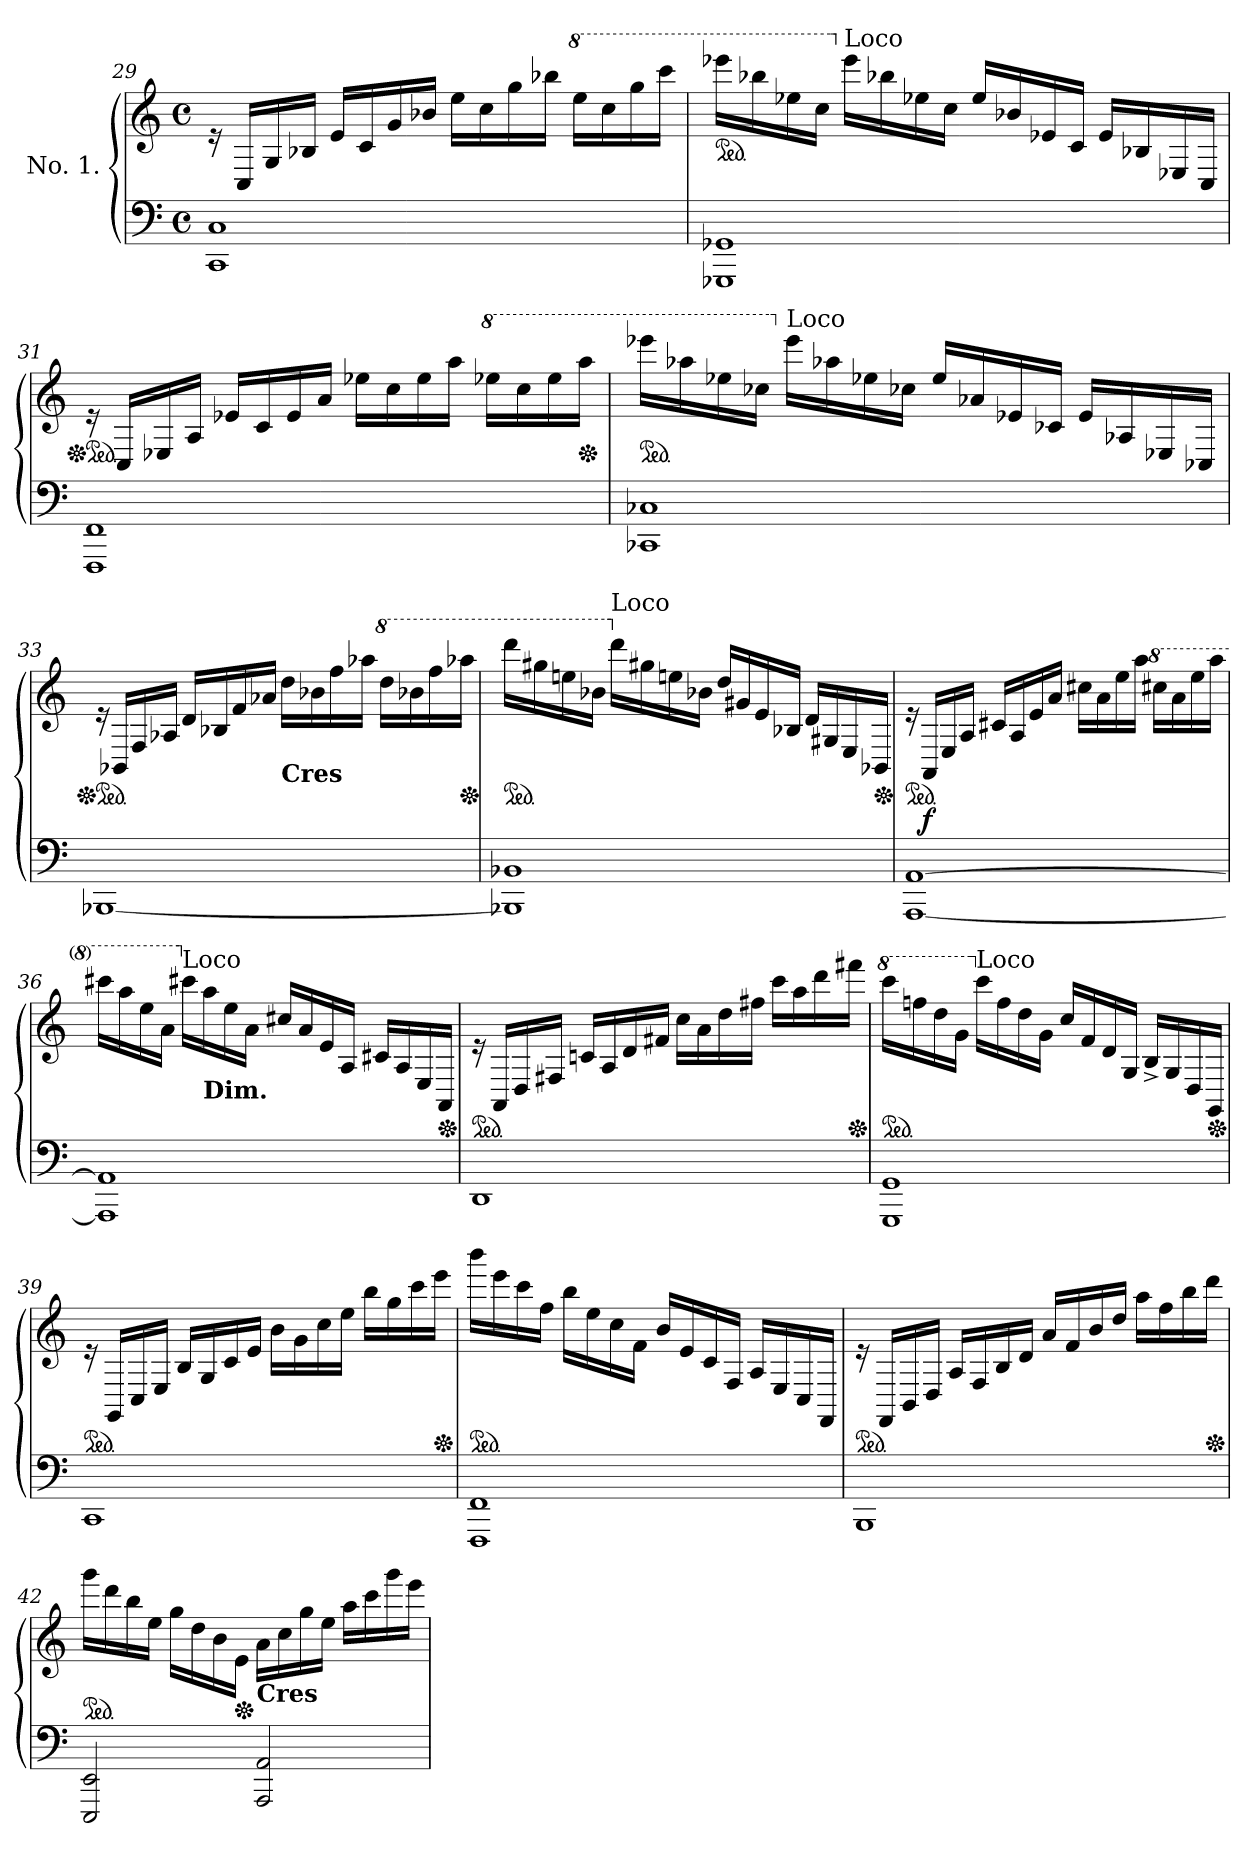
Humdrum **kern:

**kern	**kern	**dynam
*part1	*part1	*part1
*staff2	*staff1	*staff1/2
*I"No. 1.	*	*
*clefF4	*clefG2	*
*k[]	*k[]	*
*C:	*C:	*
*M4/4	*M4/4	*
*met(c)	*met(c)	*
=29	=29	=29
1CC 1C	16re	.
.	16C/LL	.
.	16G/	.
.	16B-XJJ	.
.	16eLL	.
.	16c	.
.	16g	.
.	16b-XJJ	.
.	16eeLL	.
.	16cc	.
.	16gg	.
.	16bb-XJJ	.
*	*8va	*
.	16eeeLL	.
.	16ccc	.
.	16ggg	.
.	16ccccJJ	.
=30	=30	=30
*	*ped	*
1GGG-X 1GG-X	16eeee-XLL	.
.	16bbb-X	.
.	16eee-X	.
.	16cccJJ	.
*	*X8va	*
!	!LO:TX:a:t=Loco	!
.	16eee-LL	.
.	16bb-X	.
.	16ee-X	.
.	16ccJJ	.
.	16ee-LL	.
.	16b-X	.
.	16e-X	.
.	16cJJ	.
.	16e-LL	.
.	16B-X	.
.	16E-X	.
.	16C/JJ	.
=31	=31	=31
*	*Xped	*
*	*ped	*
1FFF 1FF	16re	.
.	16C/LL	.
.	16E-X	.
.	16A/JJ	.
.	16e-XLL	.
.	16c	.
.	16e-	.
.	16aJJ	.
.	16ee-XLL	.
.	16cc	.
.	16ee-	.
.	16aaJJ	.
*	*8va	*
.	16eee-XLL	.
.	16ccc	.
.	16eee-	.
*	*Xped	*
.	16aaaJJ	.
=32	=32	=32
*	*ped	*
1CC-X 1C-X	16eeee-XLL	.
.	16aaa-X	.
.	16eee-X	.
.	16ccc-XJJ	.
*	*X8va	*
!	!LO:TX:a:t=Loco	!
.	16eee-LL	.
.	16aa-X	.
.	16ee-X	.
.	16cc-XJJ	.
.	16ee-LL	.
.	16a-X	.
.	16e-X	.
.	16c-XJJ	.
.	16e-LL	.
.	16A-X	.
.	16E-X	.
.	16C-XJJ	.
=33	=33	=33
*	*Xped	*
*	*ped	*
[1BBB-X	16re	.
.	16BB-XLL	.
.	16F/	.
.	16A-XJJ	.
.	16dLL	.
.	16B-X	.
.	16f	.
.	16a-XJJ	.
!	!LO:TX:c:B:t=Cres	!
.	16ddLL	.
.	16b-X	.
.	16ff	.
.	16aa-XJJ	.
*	*8va	*
.	16dddLL	.
.	16bb-X	.
.	16fff	.
*	*Xped	*
.	16aaa-XJJ	.
=34	=34	=34
*	*ped	*
1BBB-X] 1BB-X	16ddddLL	.
.	16ggg#X	.
.	16eeen	.
.	16bb-XJJ	.
*	*X8va	*
!	!LO:TX:a:t=Loco	!
.	16dddLL	.
.	16gg#X	.
.	16een	.
.	16b-XJJ	.
.	16ddLL	.
.	16g#X	.
.	16e	.
.	16B-XJJ	.
.	16dLL	.
.	16G#X	.
.	16E/	.
*	*Xped	*
.	16BB-XJJ	.
=35	=35	=35
*	*ped	*
[1AAA [1AA	16re	.
.	16AA/LL	f
.	16E/	.
.	16A/JJ	.
.	16c#XLL	.
.	16A	.
.	16e	.
.	16aJJ	.
.	16cc#XLL	.
.	16a	.
.	16ee	.
.	16aaJJ	.
*	*8va	*
.	16ccc#XLL	.
.	16aa	.
.	16eee	.
.	16aaaJJ	.
=36	=36	=36
1AAA] 1AA]	16cccc#XLL	.
.	16aaa	.
.	16eee	.
.	16aaJJ	.
*	*X8va	*
!	!LO:TX:a:t=Loco	!
.	16ccc#XLL	.
!	!LO:TX:c:B:t=Dim.	!
.	16aa	.
.	16ee	.
.	16aJJ	.
.	16cc#XLL	.
.	16a	.
.	16e	.
.	16AJJ	.
.	16c#XLL	.
.	16A/	.
.	16E/	.
*	*Xped	*
.	16AA/JJ	.
=37	=37	=37
*	*ped	*
1DD	16re	.
.	16AA/LL	.
.	16D/	.
.	16F#XJJ	.
.	16cnLL	.
.	16A	.
.	16d	.
.	16f#XJJ	.
.	16ccLL	.
.	16a	.
.	16dd	.
.	16ff#XJJ	.
.	16cccLL	.
.	16aa	.
.	16ddd	.
*	*Xped	*
.	16fff#XJJ	.
=38	=38	=38
*	*8va	*
*	*ped	*
1GGG 1GG	16ccccLL	.
.	16fffn	.
.	16ddd	.
.	16ggJJ	.
*	*X8va	*
!	!LO:TX:a:t=Loco	!
.	16cccLL	.
.	16ff	.
.	16dd	.
.	16gJJ	.
.	16ccLL	.
.	16f	.
.	16d	.
.	16G/JJ	.
.	16B^>/LL	.
.	16G/	.
.	16D/	.
*	*Xped	*
.	16GG/JJ	.
=39	=39	=39
*	*ped	*
1CC	16re	.
.	16GG/LL	.
.	16C/	.
.	16E/JJ	.
.	16B/LL	.
.	16G/	.
.	16c	.
.	16eJJ	.
.	16bLL	.
.	16g	.
.	16cc	.
.	16eeJJ	.
.	16bbLL	.
.	16gg	.
.	16ccc	.
*	*Xped	*
.	16eeeJJ	.
=40	=40	=40
*	*ped	*
1FFF 1FF	16bbbLL	.
.	16eee	.
.	16ccc	.
.	16ffJJ	.
.	16bbLL	.
.	16ee	.
.	16cc	.
.	16fJJ	.
.	16bLL	.
.	16e	.
.	16c	.
.	16F/JJ	.
.	16A/LL	.
.	16E/	.
.	16C/	.
.	16FF/JJ	.
=41	=41	=41
*	*ped	*
1BBB	16re	.
.	16FF/LL	.
.	16BB/	.
.	16D/JJ	.
.	16A/LL	.
.	16F/	.
.	16B/	.
.	16dJJ	.
.	16aLL	.
.	16f	.
.	16b	.
.	16ddJJ	.
.	16aaLL	.
.	16ff	.
.	16bb	.
*	*Xped	*
.	16dddJJ	.
=42	=42	=42
*	*ped	*
2EEE 2EE	16gggLL	.
.	16ddd	.
.	16bb	.
.	16eeJJ	.
.	16ggLL	.
.	16dd	.
.	16b	.
*	*Xped	*
.	16eJJ	.
!	!LO:TX:c:B:t=Cres	!
2AAA 2AA	16aLL	.
.	16cc	.
.	16gg	.
.	16eeJJ	.
.	16aaLL	.
.	16ccc	.
.	16ggg	.
.	16eeeJJ	.
=	=	=
*-	*-	*-
